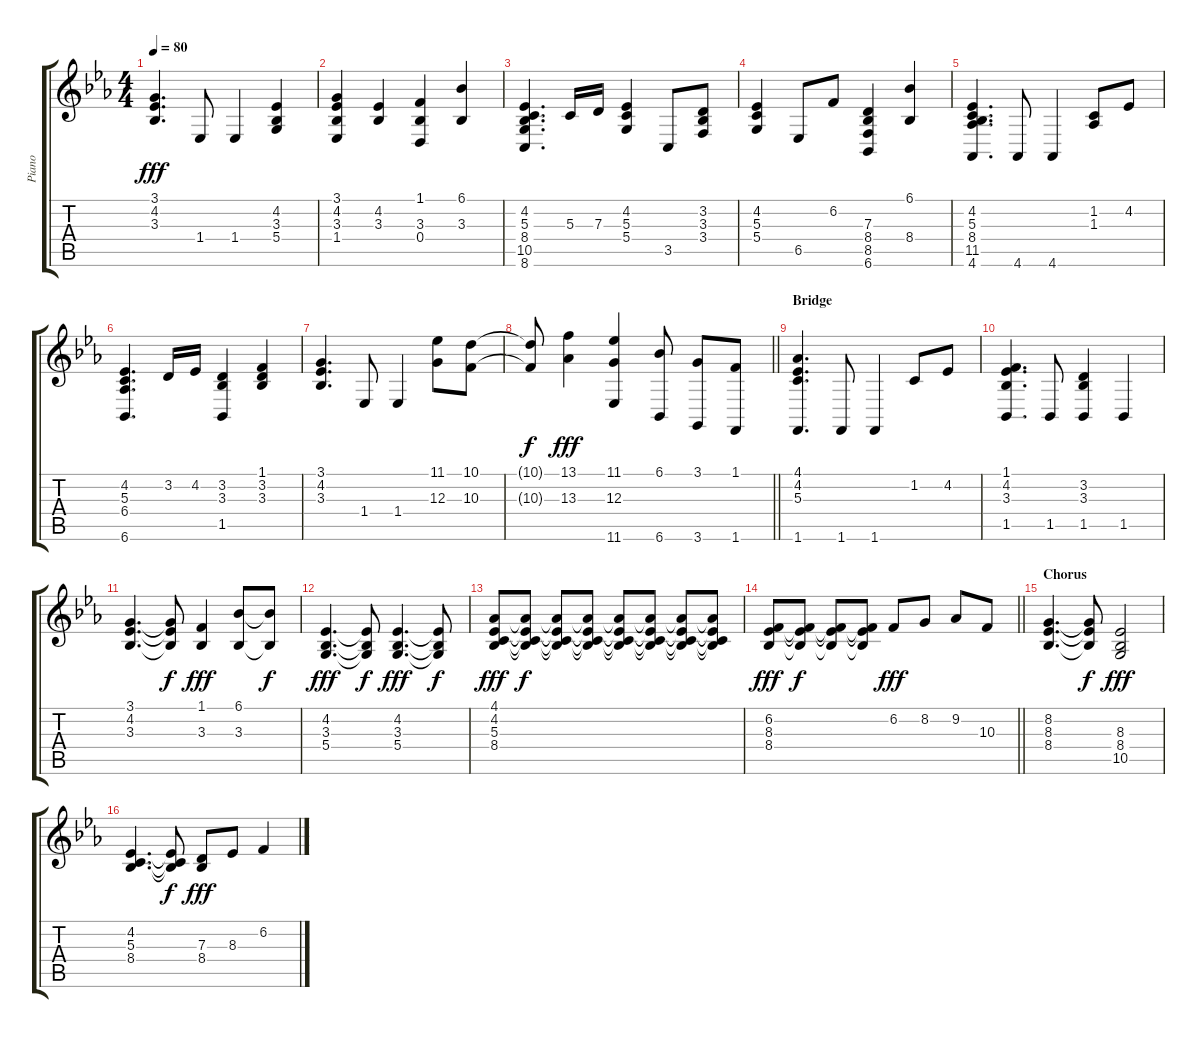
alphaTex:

\track ("Piano" "Piano") {instrument acousticgrandpiano}
\staff {score tabs}
\tuning (E4 B3 G3 D3 A2 E2) {hide}
\ts (4 4)
\tempo 80
\clef g2
\ks eb
(3.1 4.2 3.3).4{d dy fff} 1.4.8 1.4.4 (4.2 3.3 5.4).4 |
(3.1 4.2 3.3 1.4).4 (4.2 3.3).4 (1.1 3.3 0.4).4 (6.1 3.3).4 |
(4.2 5.3 8.4 10.5 8.6).4{d} 5.3.16 7.3.16 (4.2 5.3 5.4).4 3.5.8 (3.2 3.3 3.4).8 |
(4.2 5.3 5.4).4 6.5.8 6.2.8 (7.3 8.4 8.5 6.6).4 (6.1 8.4).4 |
(4.2 5.3 8.4 11.5 4.6).4{d} 4.6.8 4.6.4 (1.2 1.3).8 4.2.8 |
(4.2 5.3 6.4 6.6).4{d} 3.2.16 4.2.16 (3.2 3.3 1.5).4 (1.1 3.2 3.3).4 |
(3.1 4.2 3.3).4{d} 1.4.8 1.4.4 (11.1 12.3).8 (10.1 10.3).8 |
\barLineRight lightlight
(10.1{t} 10.3{t}).8{dy f} (13.1 13.3).4{dy fff} (11.1 12.3 11.6).4 (6.1 6.6).8 (3.1 3.6).8 (1.1 1.6).8 |
\section ("" "Bridge")
(4.1 4.2 5.3 1.6).4{d} 1.6.8 1.6.4 1.2.8 4.2.8 |
(1.1 4.2 3.3 1.5).4{d} 1.5.8 (3.2 3.3 1.5).4 1.5.4 |
(3.1 4.2 3.3).4{d} (3.1{t} 4.2{t} 3.3{t}).8{dy f} (1.1 3.3).4{dy fff} (6.1 3.3).8 (6.1{t} 3.3{t}).8{dy f} |
(4.2 3.3 5.4).4{d dy fff} (4.2{t} 3.3{t} 5.4{t}).8{dy f} (4.2 3.3 5.4).4{d dy fff} (4.2{t} 3.3{t} 5.4{t}).8{dy f} |
(4.1 4.2 5.3 8.4).8{dy fff} (4.1{t} 4.2{t} 5.3{t} 8.4{t}).8{dy f} (4.1{t} 4.2{t} 5.3{t} 8.4{t}).8 (4.1{t} 4.2{t} 5.3{t} 8.4{t}).8 (4.1{t} 4.2{t} 5.3{t} 8.4{t}).8 (4.1{t} 4.2{t} 5.3{t} 8.4{t}).8 (4.1{t} 4.2{t} 5.3{t} 8.4{t}).8 (4.1{t} 4.2{t} 5.3{t} 8.4{t}).8 |
\barLineRight lightlight
(6.2 8.3 8.4).8{dy fff} (6.2{t} 8.3{t} 8.4{t}).8{dy f} (6.2{t} 8.3{t} 8.4{t}).8 (6.2{t} 8.3{t} 8.4{t}).8 6.2.8{dy fff} 8.2.8 9.2.8 10.3.8 |
\section ("" "Chorus")
(8.2 8.3 8.4).4{d} (8.2{t} 8.3{t} 8.4{t}).8{dy f} (8.3 8.4 10.5).2{dy fff} |
(4.2 5.3 8.4).4{d} (4.2{t} 5.3{t} 8.4{t}).8{dy f} (7.3 8.4).8{dy fff} 8.3.8 6.2.4
